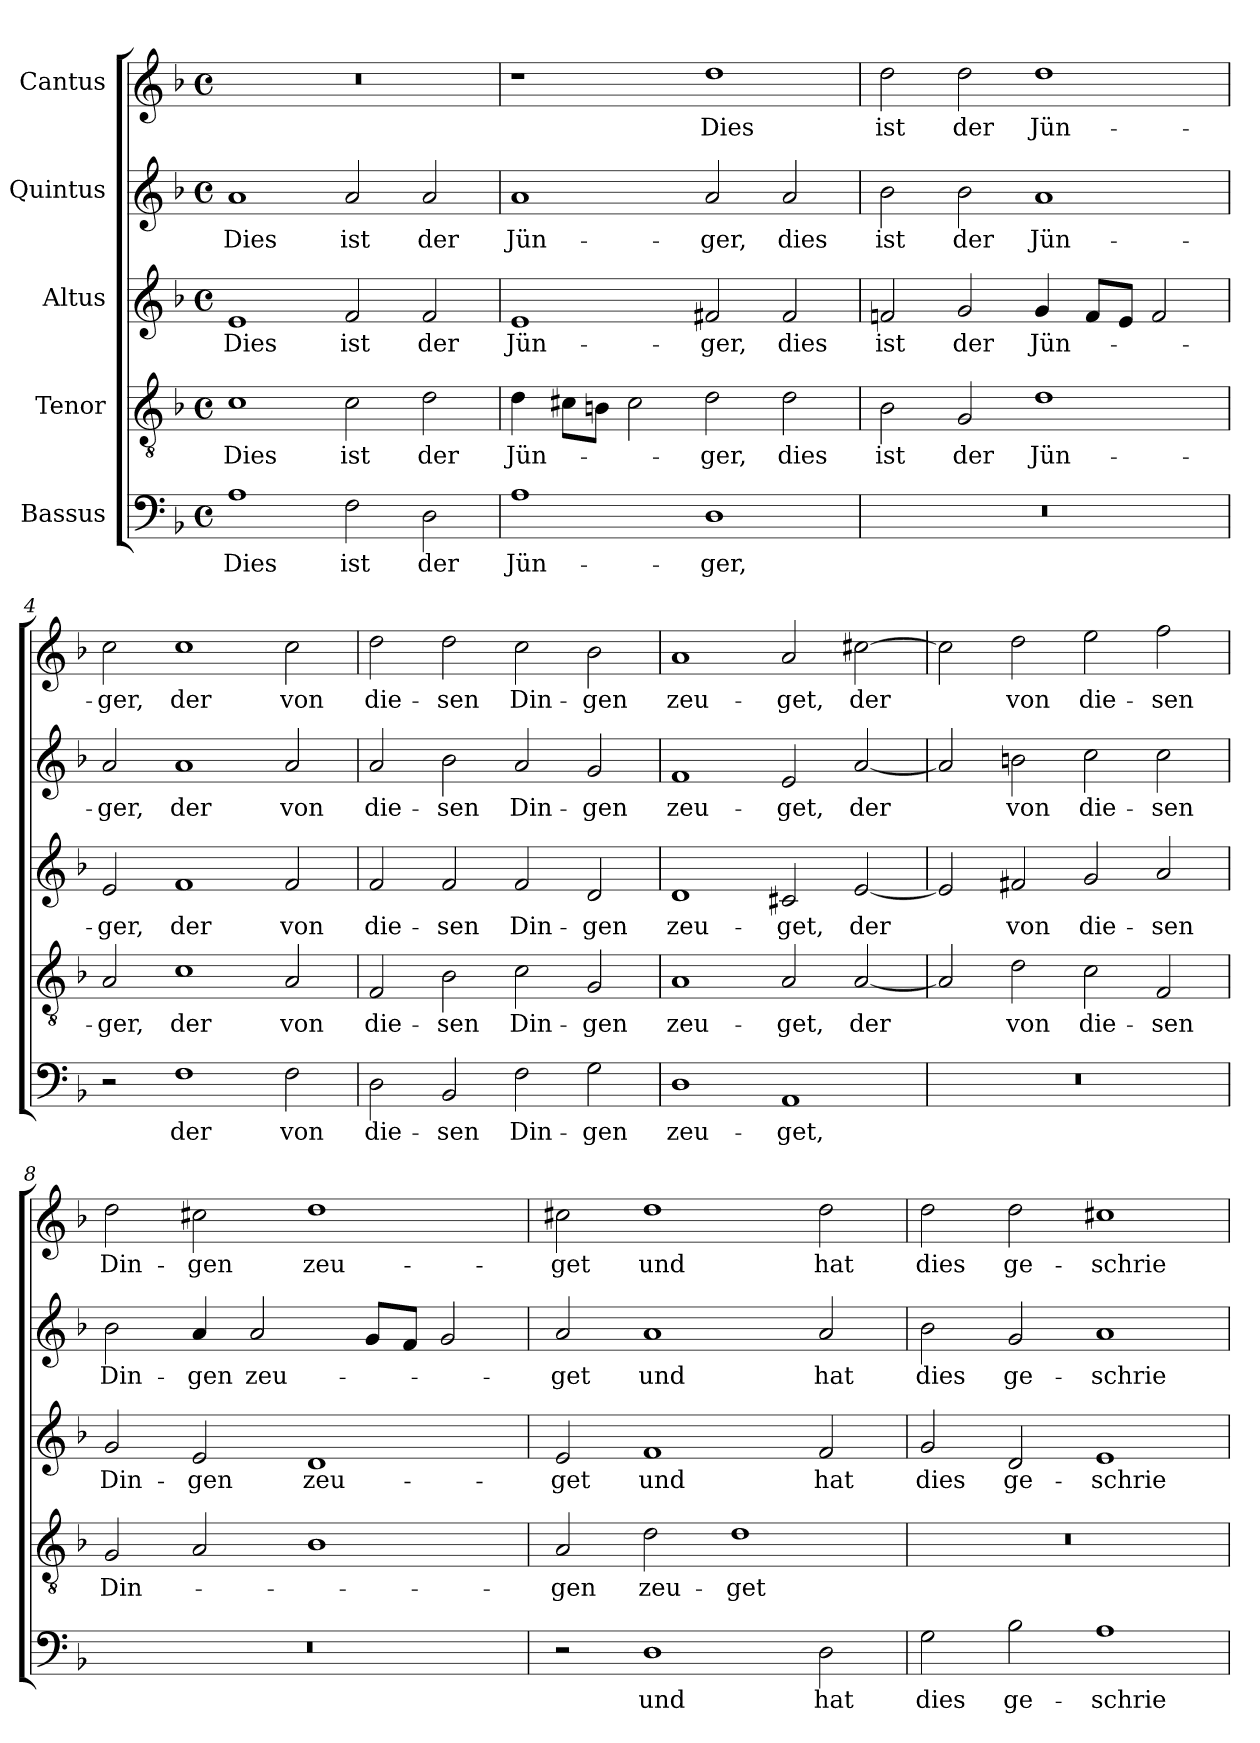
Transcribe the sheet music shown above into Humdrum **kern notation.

**kern	**text	**kern	**text	**kern	**text	**kern	**text	**kern	**text
*part5	*part5	*part4	*part4	*part3	*part3	*part2	*part2	*part1	*part1
*staff5	*staff5	*staff4	*staff4	*staff3	*staff3	*staff2	*staff2	*staff1	*staff1
*I"Bassus	*	*I"Tenor	*	*I"Altus	*	*I"Quintus	*	*I"Cantus	*
*clefF4	*	*clefGv2	*	*clefG2	*	*clefG2	*	*clefG2	*
*k[b-]	*	*k[b-]	*	*k[b-]	*	*k[b-]	*	*k[b-]	*
*M4/2	*	*M4/2	*	*M4/2	*	*M4/2	*	*M4/2	*
*met(c)	*	*met(c)	*	*met(c)	*	*met(c)	*	*met(c)	*
=1	=1	=1	=1	=1	=1	=1	=1	=1	=1
!	!LO:LY:b	!	!LO:LY:b	!	!LO:LY:b	!	!LO:LY:b	!	!
1A	Dies	1c	Dies	1e	Dies	1a	Dies	0r	.
!	!LO:LY:b	!	!LO:LY:b	!	!LO:LY:b	!	!LO:LY:b	!	!
2F\	ist	2c\	ist	2f/	ist	2a/	ist	.	.
!	!LO:LY:b	!	!LO:LY:b	!	!LO:LY:b	!	!LO:LY:b	!	!
2D\	der	2d\	der	2f/	der	2a/	der	.	.
=2	=2	=2	=2	=2	=2	=2	=2	=2	=2
!	!LO:LY:b	!	!LO:LY:b	!	!LO:LY:b	!	!LO:LY:b	!	!
1A	Jün-	4d\	Jün-	1e	Jün-	1a	Jün-	1r	.
.	.	8c#X\L	.	.	.	.	.	.	.
.	.	8Bn\J	.	.	.	.	.	.	.
.	.	2c#\	.	.	.	.	.	.	.
!	!LO:LY:b	!	!LO:LY:b	!	!LO:LY:b	!	!LO:LY:b	!	!LO:LY:b
1D	-ger,	2d\	-ger,	2f#X/	-ger,	2a/	-ger,	1dd	Dies
!	!	!	!LO:LY:b	!	!LO:LY:b	!	!LO:LY:b	!	!
.	.	2d\	dies	2f#/	dies	2a/	dies	.	.
=3	=3	=3	=3	=3	=3	=3	=3	=3	=3
!	!	!	!LO:LY:b	!	!LO:LY:b	!	!LO:LY:b	!	!LO:LY:b
0r	.	2B-\	ist	2fn/	ist	2b-\	ist	2dd\	ist
!	!	!	!LO:LY:b	!	!LO:LY:b	!	!LO:LY:b	!	!LO:LY:b
.	.	2G/	der	2g/	der	2b-\	der	2dd\	der
!	!	!	!LO:LY:b	!	!LO:LY:b	!	!LO:LY:b	!	!LO:LY:b
.	.	1d	Jün-	4g/	Jün-	1a	Jün-	1dd	Jün-
.	.	.	.	8f/L	.	.	.	.	.
.	.	.	.	8e/J	.	.	.	.	.
.	.	.	.	2f/	.	.	.	.	.
=4	=4	=4	=4	=4	=4	=4	=4	=4	=4
!	!	!	!LO:LY:b	!	!LO:LY:b	!	!LO:LY:b	!	!LO:LY:b
2r	.	2A/	-ger,	2e/	-ger,	2a/	-ger,	2cc\	-ger,
!	!LO:LY:b	!	!LO:LY:b	!	!LO:LY:b	!	!LO:LY:b	!	!LO:LY:b
1F	der	1c	der	1f	der	1a	der	1cc	der
!	!LO:LY:b	!	!LO:LY:b	!	!LO:LY:b	!	!LO:LY:b	!	!LO:LY:b
2F\	von	2A/	von	2f/	von	2a/	von	2cc\	von
=5	=5	=5	=5	=5	=5	=5	=5	=5	=5
!	!LO:LY:b	!	!LO:LY:b	!	!LO:LY:b	!	!LO:LY:b	!	!LO:LY:b
2D\	die-	2F/	die-	2f/	die-	2a/	die-	2dd\	die-
!	!LO:LY:b	!	!LO:LY:b	!	!LO:LY:b	!	!LO:LY:b	!	!LO:LY:b
2BB-/	-sen	2B-\	-sen	2f/	-sen	2b-\	-sen	2dd\	-sen
!	!LO:LY:b	!	!LO:LY:b	!	!LO:LY:b	!	!LO:LY:b	!	!LO:LY:b
2F\	Din-	2c\	Din-	2f/	Din-	2a/	Din-	2cc\	Din-
!	!LO:LY:b	!	!LO:LY:b	!	!LO:LY:b	!	!LO:LY:b	!	!LO:LY:b
2G\	-gen	2G/	-gen	2d/	-gen	2g/	-gen	2b-\	-gen
!!LO:LB:g=z
=6	=6	=6	=6	=6	=6	=6	=6	=6	=6
!	!LO:LY:b	!	!LO:LY:b	!	!LO:LY:b	!	!LO:LY:b	!	!LO:LY:b
1D	zeu-	1A	zeu-	1d	zeu-	1f	zeu-	1a	zeu-
!	!LO:LY:b	!	!LO:LY:b	!	!LO:LY:b	!	!LO:LY:b	!	!LO:LY:b
1AA	-get,	2A/	-get,	2c#X/	-get,	2e/	-get,	2a/	-get,
!	!	!	!LO:LY:b	!	!LO:LY:b	!	!LO:LY:b	!	!LO:LY:b
.	.	[2A/	der	[2e/	der	[2a/	der	[2cc#X\	der
=7	=7	=7	=7	=7	=7	=7	=7	=7	=7
0r	.	2A/]	.	2e/]	.	2a/]	.	2cc#\]	.
!	!	!	!LO:LY:b	!	!LO:LY:b	!	!LO:LY:b	!	!LO:LY:b
.	.	2d\	von	2f#X/	von	2bn\	von	2dd\	von
!	!	!	!LO:LY:b	!	!LO:LY:b	!	!LO:LY:b	!	!LO:LY:b
.	.	2c\	die-	2g/	die-	2cc\	die-	2ee\	die-
!	!	!	!LO:LY:b	!	!LO:LY:b	!	!LO:LY:b	!	!LO:LY:b
.	.	2F/	-sen	2a/	-sen	2cc\	-sen	2ff\	-sen
=8	=8	=8	=8	=8	=8	=8	=8	=8	=8
!	!	!	!LO:LY:b	!	!LO:LY:b	!	!LO:LY:b	!	!LO:LY:b
0r	.	2G/	Din-	2g/	Din-	2b-\	Din-	2dd\	Din-
!	!	!	!	!	!LO:LY:b	!	!LO:LY:b	!	!LO:LY:b
.	.	2A/	.	2e/	-gen	4a/	-gen	2cc#X\	-gen
!	!	!	!	!	!	!	!LO:LY:b	!	!
.	.	.	.	.	.	2a/	zeu-	.	.
!	!	!	!	!	!LO:LY:b	!	!	!	!LO:LY:b
.	.	1B-	.	1d	zeu-	.	.	1dd	zeu-
.	.	.	.	.	.	8g/L	.	.	.
.	.	.	.	.	.	8f/J	.	.	.
.	.	.	.	.	.	2g/	.	.	.
=9	=9	=9	=9	=9	=9	=9	=9	=9	=9
!	!	!	!LO:LY:b	!	!LO:LY:b	!	!LO:LY:b	!	!LO:LY:b
2r	.	2A/	-gen	2e/	-get	2a/	-get	2cc#X\	-get
!	!LO:LY:b	!	!LO:LY:b	!	!LO:LY:b	!	!LO:LY:b	!	!LO:LY:b
1D	und	2d\	zeu-	1f	und	1a	und	1dd	und
!	!	!	!LO:LY:b	!	!	!	!	!	!
.	.	1d	-get	.	.	.	.	.	.
!	!LO:LY:b	!	!	!	!LO:LY:b	!	!LO:LY:b	!	!LO:LY:b
2D\	hat	.	.	2f/	hat	2a/	hat	2dd\	hat
=10	=10	=10	=10	=10	=10	=10	=10	=10	=10
!	!LO:LY:b	!	!	!	!LO:LY:b	!	!LO:LY:b	!	!LO:LY:b
2G\	dies	0r	.	2g/	dies	2b-\	dies	2dd\	dies
!	!LO:LY:b	!	!	!	!LO:LY:b	!	!LO:LY:b	!	!LO:LY:b
2B-\	ge-	.	.	2d/	ge-	2g/	ge-	2dd\	ge-
!	!LO:LY:b	!	!	!	!LO:LY:b	!	!LO:LY:b	!	!LO:LY:b
1A	-schrie-	.	.	1e	-schrie-	1a	-schrie-	1cc#X	-schrie-
=	=	=	=	=	=	=	=	=	=
*-	*-	*-	*-	*-	*-	*-	*-	*-	*-
